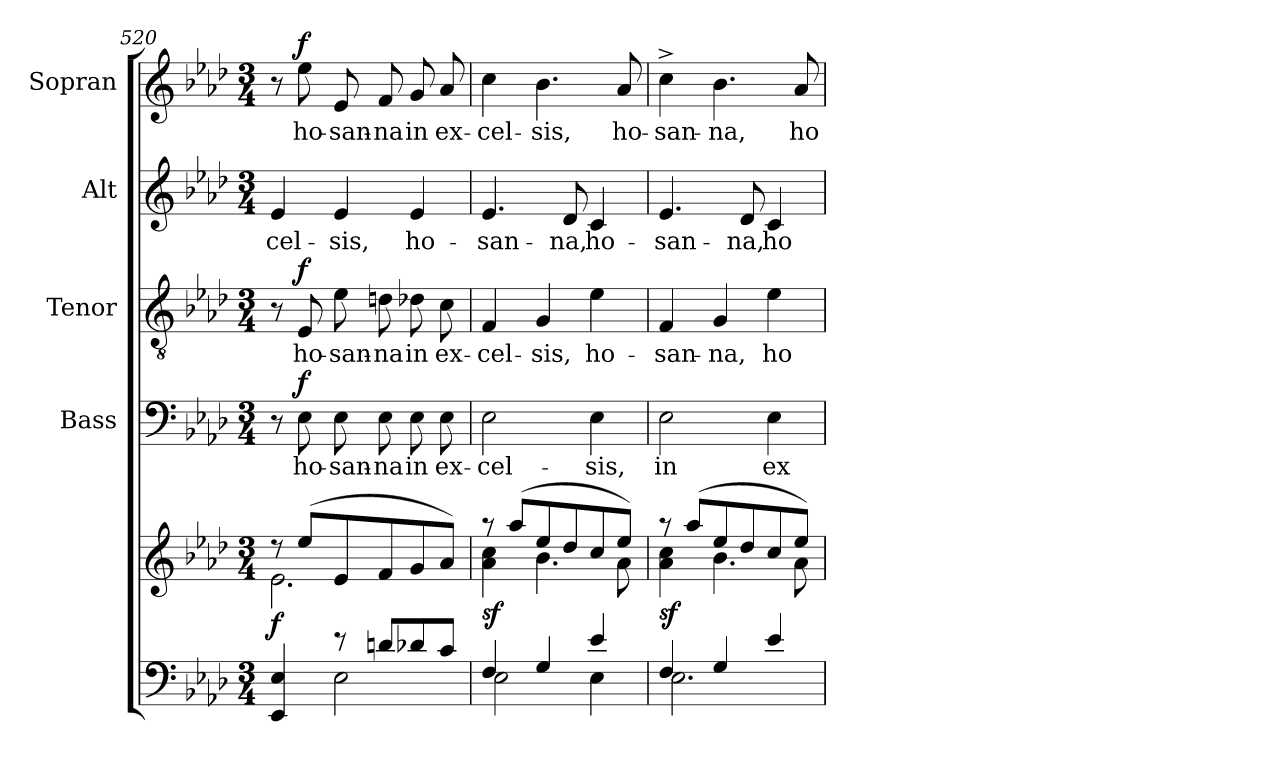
**kern	**kern	**dynam	**kern	**text	**dynam	**kern	**text	**dynam	**kern	**text	**kern	**text	**dynam
*part5	*part5	*part5	*part4	*part4	*part4	*part3	*part3	*part3	*part2	*part2	*part1	*part1	*part1
*staff6	*staff5	*staff5/6	*staff4	*staff4	*staff4	*staff3	*staff3	*staff3	*staff2	*staff2	*staff1	*staff1	*staff1
*	*	*	*I"Bass	*	*	*I"Tenor	*	*	*I"Alt	*	*I"Sopran	*	*
*	*	*	*I'B.	*	*	*I'T.	*	*	*I'A.	*	*I'S.	*	*
!!LO:PB:g=z
*clefF4	*clefG2	*	*clefF4	*	*	*clefGv2	*	*	*clefG2	*	*clefG2	*	*
*k[b-e-a-d-]	*k[b-e-a-d-]	*	*k[b-e-a-d-]	*	*	*k[b-e-a-d-]	*	*	*k[b-e-a-d-]	*	*k[b-e-a-d-]	*	*
*A-:	*A-:	*	*A-:	*	*	*A-:	*	*	*A-:	*	*A-:	*	*
*M3/4	*M3/4	*	*M3/4	*	*	*M3/4	*	*	*M3/4	*	*M3/4	*	*
=520	=520	=520	=520	=520	=520	=520	=520	=520	=520	=520	=520	=520	=520
*^	*^	*	*	*	*	*	*	*	*	*	*	*	*
!	!	!	!	!LO:DY:b	!	!	!	!	!	!	!	!LO:LY:b	!	!	!
4EE-/ 4E-/	4ryy	8rdd	2.e-\	f	8r	.	.	8r	.	.	4e-/	-cel-	8r	.	.
!	!	!	!	!	!	!LO:LY:b	!LO:DY:a	!	!LO:LY:b	!LO:DY:a	!	!	!	!LO:LY:b	!LO:DY:a
.	.	(>8ee-/L	.	.	8E-\	ho-	f	8E-/	ho-	f	.	.	8ee-\	ho-	f
!	!	!	!	!	!	!LO:LY:b	!	!	!LO:LY:b	!	!	!LO:LY:b	!	!LO:LY:b	!
8rd	2E-\	8e-/	.	.	8E-\	-san-	.	8e-\	-san-	.	4e-/	-sis,	8e-/	-san-	.
!	!	!	!	!	!	!LO:LY:b	!	!	!LO:LY:b	!	!	!	!	!LO:LY:b	!
8dn/L	.	8f/	.	.	8E-\	-na	.	8dn\	-na	.	.	.	8f/	-na	.
!	!	!	!	!	!	!LO:LY:b	!	!	!LO:LY:b	!	!	!LO:LY:b	!	!LO:LY:b	!
8d-X/	.	8g/	.	.	8E-\	in	.	8d-X\	in	.	4e-/	ho-	8g/	in	.
!	!	!	!	!	!	!LO:LY:b	!	!	!LO:LY:b	!	!	!	!	!LO:LY:b	!
8c/J	.	8a-/J)	.	.	8E-\	ex-	.	8c\	ex-	.	.	.	8a-/	ex-	.
=521	=521	=521	=521	=521	=521	=521	=521	=521	=521	=521	=521	=521	=521	=521	=521
!	!	!	!	!LO:DY:b	!	!LO:LY:b	!	!	!LO:LY:b	!	!	!LO:LY:b	!	!LO:LY:b	!
4F/	2E-\	8raa	4a-\ 4cc\	sf	2E-\	-cel-	.	4F/	-cel-	.	4.e-/	-san-	4cc\	-cel-	.
.	.	(>8aa-/L	.	.	.	.	.	.	.	.	.	.	.	.	.
!	!	!	!	!	!	!	!	!	!LO:LY:b	!	!	!	!	!LO:LY:b	!
4G/	.	8ee-/	4.b-\	.	.	.	.	4G/	-sis,	.	.	.	4.b-\	-sis,	.
!	!	!	!	!	!	!	!	!	!	!	!	!LO:LY:b	!	!	!
.	.	8dd-/	.	.	.	.	.	.	.	.	8d-/	-na,	.	.	.
!	!	!	!	!	!	!LO:LY:b	!	!	!LO:LY:b	!	!	!LO:LY:b	!	!	!
4e-/	4E-\	8cc/	.	.	4E-\	-sis,	.	4e-\	ho-	.	4c/	ho-	.	.	.
!	!	!	!	!	!	!	!	!	!	!	!	!	!	!LO:LY:b	!
.	.	8ee-/J)	8a-\	.	.	.	.	.	.	.	.	.	8a-/	ho-	.
=522	=522	=522	=522	=522	=522	=522	=522	=522	=522	=522	=522	=522	=522	=522	=522
!	!	!	!	!LO:DY:b	!	!LO:LY:b	!	!	!LO:LY:b	!	!	!LO:LY:b	!	!LO:LY:b	!
4F/	2.E-\	8raa	4a-\ 4cc\	sf	2E-\	in	.	4F/	-san-	.	4.e-/	-san-	4cc^>\	-san-	.
.	.	(>8aa-/L	.	.	.	.	.	.	.	.	.	.	.	.	.
!	!	!	!	!	!	!	!	!	!LO:LY:b	!	!	!	!	!LO:LY:b	!
4G/	.	8ee-/	4.b-\	.	.	.	.	4G/	-na,	.	.	.	4.b-\	-na,	.
!	!	!	!	!	!	!	!	!	!	!	!	!LO:LY:b	!	!	!
.	.	8dd-/	.	.	.	.	.	.	.	.	8d-/	-na,	.	.	.
!	!	!	!	!	!	!LO:LY:b	!	!	!LO:LY:b	!	!	!LO:LY:b	!	!	!
4e-/	.	8cc/	.	.	4E-\	ex-	.	4e-\	ho-	.	4c/	ho-	.	.	.
!	!	!	!	!	!	!	!	!	!	!	!	!	!	!LO:LY:b	!
.	.	8ee-/J)	8a-\	.	.	.	.	.	.	.	.	.	8a-/	ho-	.
*v	*v	*	*	*	*	*	*	*	*	*	*	*	*	*	*
*	*v	*v	*	*	*	*	*	*	*	*	*	*	*	*
=	=	=	=	=	=	=	=	=	=	=	=	=	=
*-	*-	*-	*-	*-	*-	*-	*-	*-	*-	*-	*-	*-	*-
